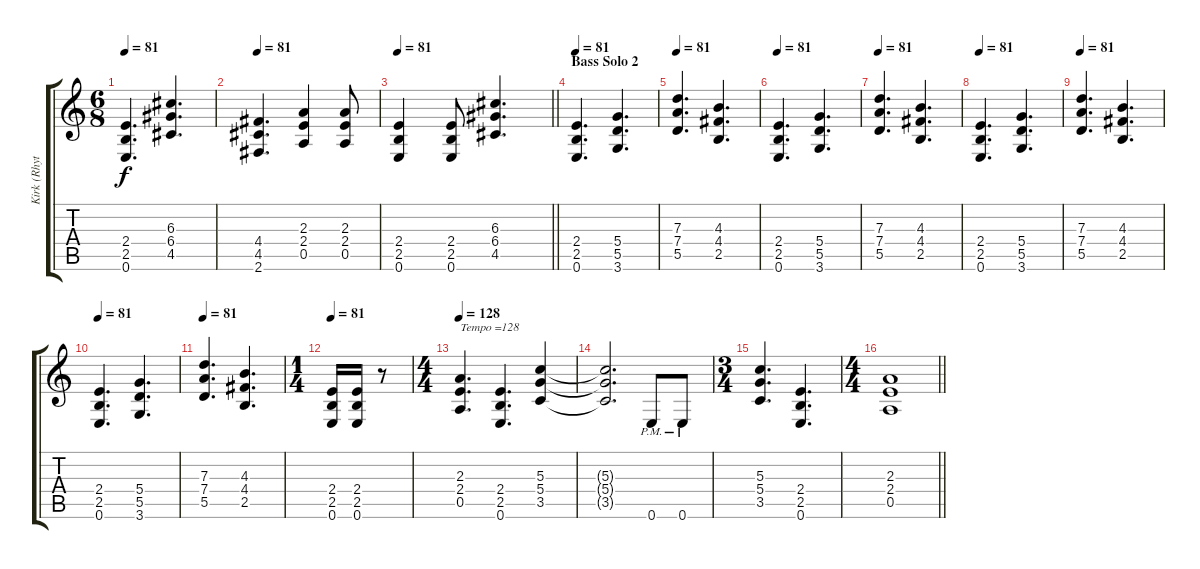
\track ("Kirk (Rhythm Guitar)" "Kirk (Rhyt") {instrument distortionguitar}
\staff {score tabs}
\tuning (E4 B3 G3 D3 A2 E2) {hide}
\ts (6 8)
\tempo 81
\clef g2
\ks c
(2.4 2.5 0.6).4{d dy f} (6.3 6.4 4.5).4{d} |
\tempo 81
(4.4 4.5 2.6).4{d} (2.3 2.4 0.5).4 (2.3 2.4 0.5).8 |
\tempo 81
\barLineRight lightlight
(2.4 2.5 0.6).4 (2.4 2.5 0.6).8 (6.3 6.4 4.5).4{d} |
\section ("" "Bass Solo 2")
\tempo 81
(2.4 2.5 0.6).4{d} (5.4 5.5 3.6).4{d} |
\tempo 81
(7.3 7.4 5.5).4{d} (4.3 4.4 2.5).4{d} |
\tempo 81
(2.4 2.5 0.6).4{d} (5.4 5.5 3.6).4{d} |
\tempo 81
(7.3 7.4 5.5).4{d} (4.3 4.4 2.5).4{d} |
\tempo 81
(2.4 2.5 0.6).4{d} (5.4 5.5 3.6).4{d} |
\tempo 81
(7.3 7.4 5.5).4{d} (4.3 4.4 2.5).4{d} |
\tempo 81
(2.4 2.5 0.6).4{d} (5.4 5.5 3.6).4{d} |
\tempo 81
(7.3 7.4 5.5).4{d} (4.3 4.4 2.5).4{d} |
\ts (1 4)
\tempo 81
(2.4 2.5 0.6).16 (2.4 2.5 0.6).16 r.8 |
\ts (4 4)
\tempo 128
(2.3 2.4 0.5).4{d txt "Tempo =128 " instrument distortionguitar} (2.4 2.5 0.6).4{d} (5.3 5.4 3.5).4 |
(5.3{t} 5.4{t} 3.5{t}).2{d} 0.6{pm}.8 0.6{pm}.8 |
\ts (3 4)
(5.3 5.4 3.5).4{d} (2.4 2.5 0.6).4{d} |
\ts (4 4)
\barLineRight lightlight
(2.3 2.4 0.5).1
